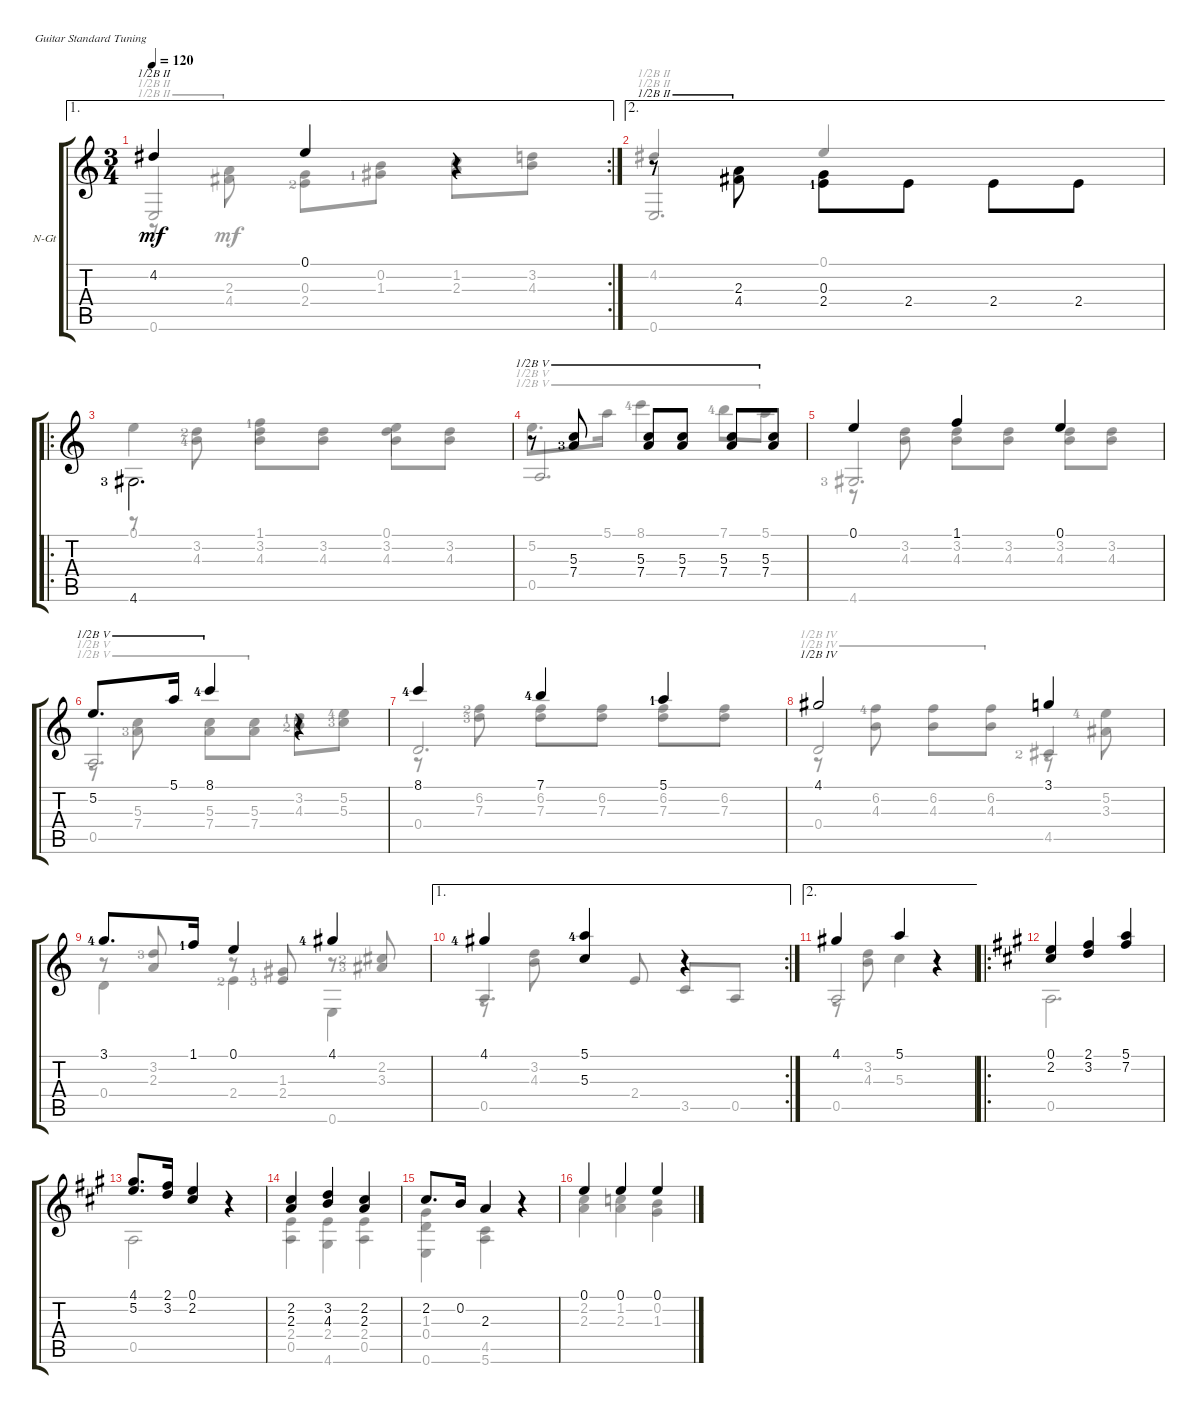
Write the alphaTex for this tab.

\defaultSystemsLayout 4
\bracketExtendMode groupsimilarinstruments
\firstSystemTrackNameOrientation horizontal
\otherSystemsTrackNameOrientation horizontal
\track ("Nylon Guitar" "N-Gt") {instrument acousticguitarnylon}
\staff {score tabs}
\tuning (E4 B3 G3 D3 A2 E2)
\voice
\ae 1
\rc 2
\ts (3 4)
\tempo 120
\clef g2
\ks aminor
4.2.4{dy mf barre (2 half)} 0.1.4 r.4 |
\ae 2
r.8{barre (2 half) beam invert} (2.3 4.4).8{barre (2 half) beam invert} (2.4{lf 2} 0.3).8{beam invert} 2.4.8 2.4.8{beam invert} 2.4.8 |
\ro
4.6{lf 4}.2{d beam invert} |
r.8{barre (5 half)} (7.4{lf 4} 5.3).8{barre (5 half)} (5.3 7.4).8{barre (5 half)} (7.4 5.3).8{barre (5 half)} (7.4 5.3).8{barre (5 half)} (7.4 5.3).8{barre (5 half)} |
0.1.4 1.1.4 0.1.4 |
5.2.8{d barre (5 half)} 5.1.16{barre (5 half)} 8.1{lf 5}.4{barre (5 half)} r.4 |
8.1{lf 5}.4 7.1{lf 5}.4 5.1{lf 2}.4 |
4.1.2{barre (4 half)} 3.1.4 |
3.1{lf 5}.8{d} 1.1{lf 2}.16 0.1.4 4.1{lf 5}.4 |
\ae 1
\rc 2
4.1{lf 5}.4 (5.1{lf 5} 5.3).4 r.4 |
\ae 2
4.1.4 5.1.4 r.4 |
\ro
\ks a
(0.1 2.2).4 (2.1 3.2).4 (5.1 7.2).4 |
(4.1 5.2).8{d} (3.2 2.1).16 (0.1 2.2).4 r.4 |
(2.2 2.3).4 (4.3 3.2).4 (2.2 2.3).4 |
2.2.8{d} 0.2.16 2.3.4 r.4 |
0.1.4 0.1.4 0.1.4
\voice
\clef g2
\ottava regular
\simile none
\ks aminor
0.6.2{dy mf barre (2 half) beam invert} r.4{beam invert} |
0.6.2{d barre (2 half) beam invert} |
0.1.4 1.1{lf 2}.4 0.1.4 |
0.5.2{d barre (5 half) beam invert} |
4.6{lf 4}.2{d beam invert} |
0.5.2{d barre (5 half) beam invert} |
0.4.2{d beam invert} |
0.4.2{barre (4 half) beam invert} 4.5{lf 3}.4{beam invert} |
r.8 (2.3 3.2{lf 4}).8{beam invert} r.8{beam invert} (2.4{lf 4} 1.3{lf 2}).8{beam invert} r.8{beam invert} (3.3{lf 4} 2.2{lf 3}).8{beam invert} |
0.5.4{d beam invert} 2.4.8{beam invert} 3.5.8{beam invert} 0.5.8 |
0.5.2{beam invert} r.4 |
\ks a
0.5.2{d} |
0.5.2 r.4 |
(2.4 0.5).4 (2.4 4.6).4 (0.5 2.4).4 |
(1.3 0.4 0.6).4 (5.6 4.5).4 |
(2.2 2.3).4 (2.3 1.2).4 (0.2 1.3).4
\voice
\clef g2
\ottava regular
\simile none
\ks aminor
r.8{dy mf barre (2 half)} (2.3 4.4).8{barre (2 half)} (2.4{lf 3} 0.3).8 (1.3{lf 2} 0.2).8 (1.2 2.3).8 (4.3 3.2).8 |
4.2.4{barre (2 half) beam invert} 0.1.4{beam invert} |
r.8 (3.2{lf 3} 4.3{lf 5}).8 (4.3 3.2).8 (3.2 4.3).8 (4.3 3.2).8 (3.2 4.3).8 |
5.2.8{d barre (5 half)} 5.1.16{barre (5 half)} 8.1{lf 5}.4{barre (5 half)} 7.1{lf 5}.8{barre (5 half)} 5.1.8{barre (5 half)} |
r.8 (3.2 4.3).8 (4.3 3.2).8 (4.3 3.2).8 (3.2 4.3).8 (4.3 3.2).8 |
r.8{barre (5 half)} (5.3 7.4{lf 4}).8{barre (5 half)} (5.3 7.4).8{barre (5 half)} (5.3 7.4).8{barre (5 half)} (4.3{lf 3} 3.2{lf 2}).8 (5.2{lf 5} 5.3{lf 4}).8 |
r.8 (6.2{lf 3} 7.3{lf 4}).8 (7.3 6.2).8 (6.2 7.3).8 (7.3 6.2).8 (6.2 7.3).8 |
r.8{barre (4 half)} (6.2{lf 5} 4.3).8{barre (4 half)} (4.3 6.2).8{barre (4 half)} (6.2 4.3).8{barre (4 half)} r.8 (3.3 5.2{lf 5}).8 |
0.4.4 2.4{lf 3}.4 0.6.4 |
r.8 (3.2 4.3).8 |
r.8 (3.2 4.3).8 5.3.4 r.4 |
\ks a
|
|
|
|
